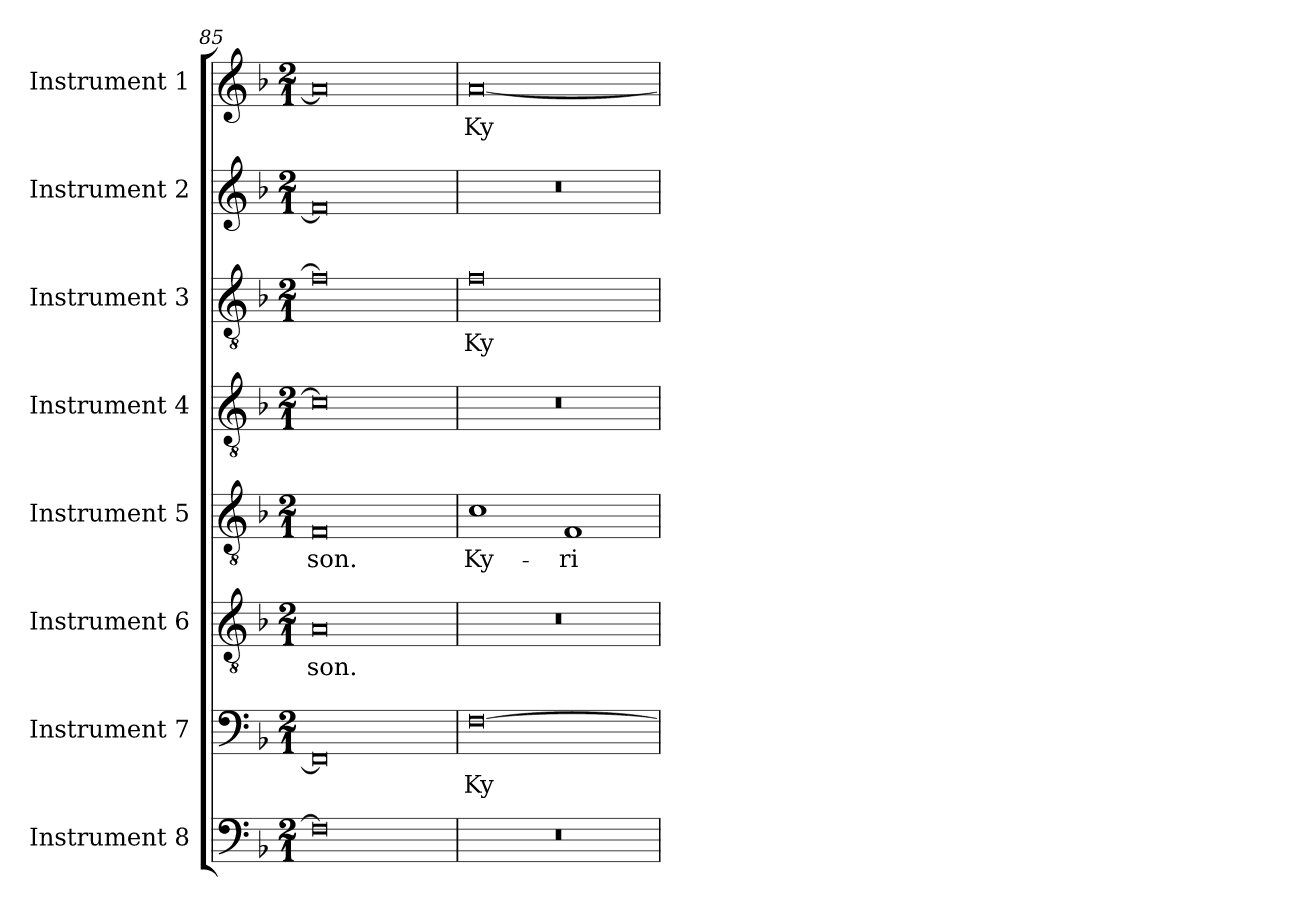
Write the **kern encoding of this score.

**kern	**text	**kern	**text	**kern	**text	**kern	**text	**kern	**text	**kern	**text	**kern	**text	**kern	**text
*part8	*part8	*part7	*part7	*part6	*part6	*part5	*part5	*part4	*part4	*part3	*part3	*part2	*part2	*part1	*part1
*staff8	*staff8	*staff7	*staff7	*staff6	*staff6	*staff5	*staff5	*staff4	*staff4	*staff3	*staff3	*staff2	*staff2	*staff1	*staff1
*I"Instrument 8	*	*I"Instrument 7	*	*I"Instrument 6	*	*I"Instrument 5	*	*I"Instrument 4	*	*I"Instrument 3	*	*I"Instrument 2	*	*I"Instrument 1	*
*clefF4	*	*clefF4	*	*clefGv2	*	*clefGv2	*	*clefGv2	*	*clefGv2	*	*clefG2	*	*clefG2	*
*k[b-]	*	*k[b-]	*	*k[b-]	*	*k[b-]	*	*k[b-]	*	*k[b-]	*	*k[b-]	*	*k[b-]	*
*F:	*	*F:	*	*F:	*	*F:	*	*F:	*	*F:	*	*F:	*	*F:	*
*M2/1	*	*M2/1	*	*M2/1	*	*M2/1	*	*M2/1	*	*M2/1	*	*M2/1	*	*M2/1	*
=85	=85	=85	=85	=85	=85	=85	=85	=85	=85	=85	=85	=85	=85	=85	=85
!	!LO:LY:b:cj	!	!LO:LY:b:cj	!	!LO:LY:b:cj	!	!LO:LY:b:cj	!	!LO:LY:b:cj	!	!LO:LY:b:cj	!	!LO:LY:b:cj	!	!LO:LY:b:cj
0F]	.	0FF]	.	0A	-son.	0F	-son.	0c]	.	0f]	.	0f]	.	0a]	.
!!LO:PB:g=z
=86!	=86!	=86!	=86!	=86!	=86!	=86!	=86!	=86!	=86!	=86!	=86!	=86!	=86!	=86!	=86!
!	!	!	!LO:LY:b:cj	!	!	!	!LO:LY:b:cj	!	!	!	!LO:LY:b:cj	!	!	!	!LO:LY:b:cj
0r	.	[>0F	Ky-	0r	.	1c	Ky-	0r	.	0f	Ky-	0r	.	[<0a	Ky-
!	!	!	!	!	!	!	!LO:LY:b:cj	!	!	!	!	!	!	!	!
.	.	.	.	.	.	1F	-ri-	.	.	.	.	.	.	.	.
=	=	=	=	=	=	=	=	=	=	=	=	=	=	=	=
*-	*-	*-	*-	*-	*-	*-	*-	*-	*-	*-	*-	*-	*-	*-	*-
